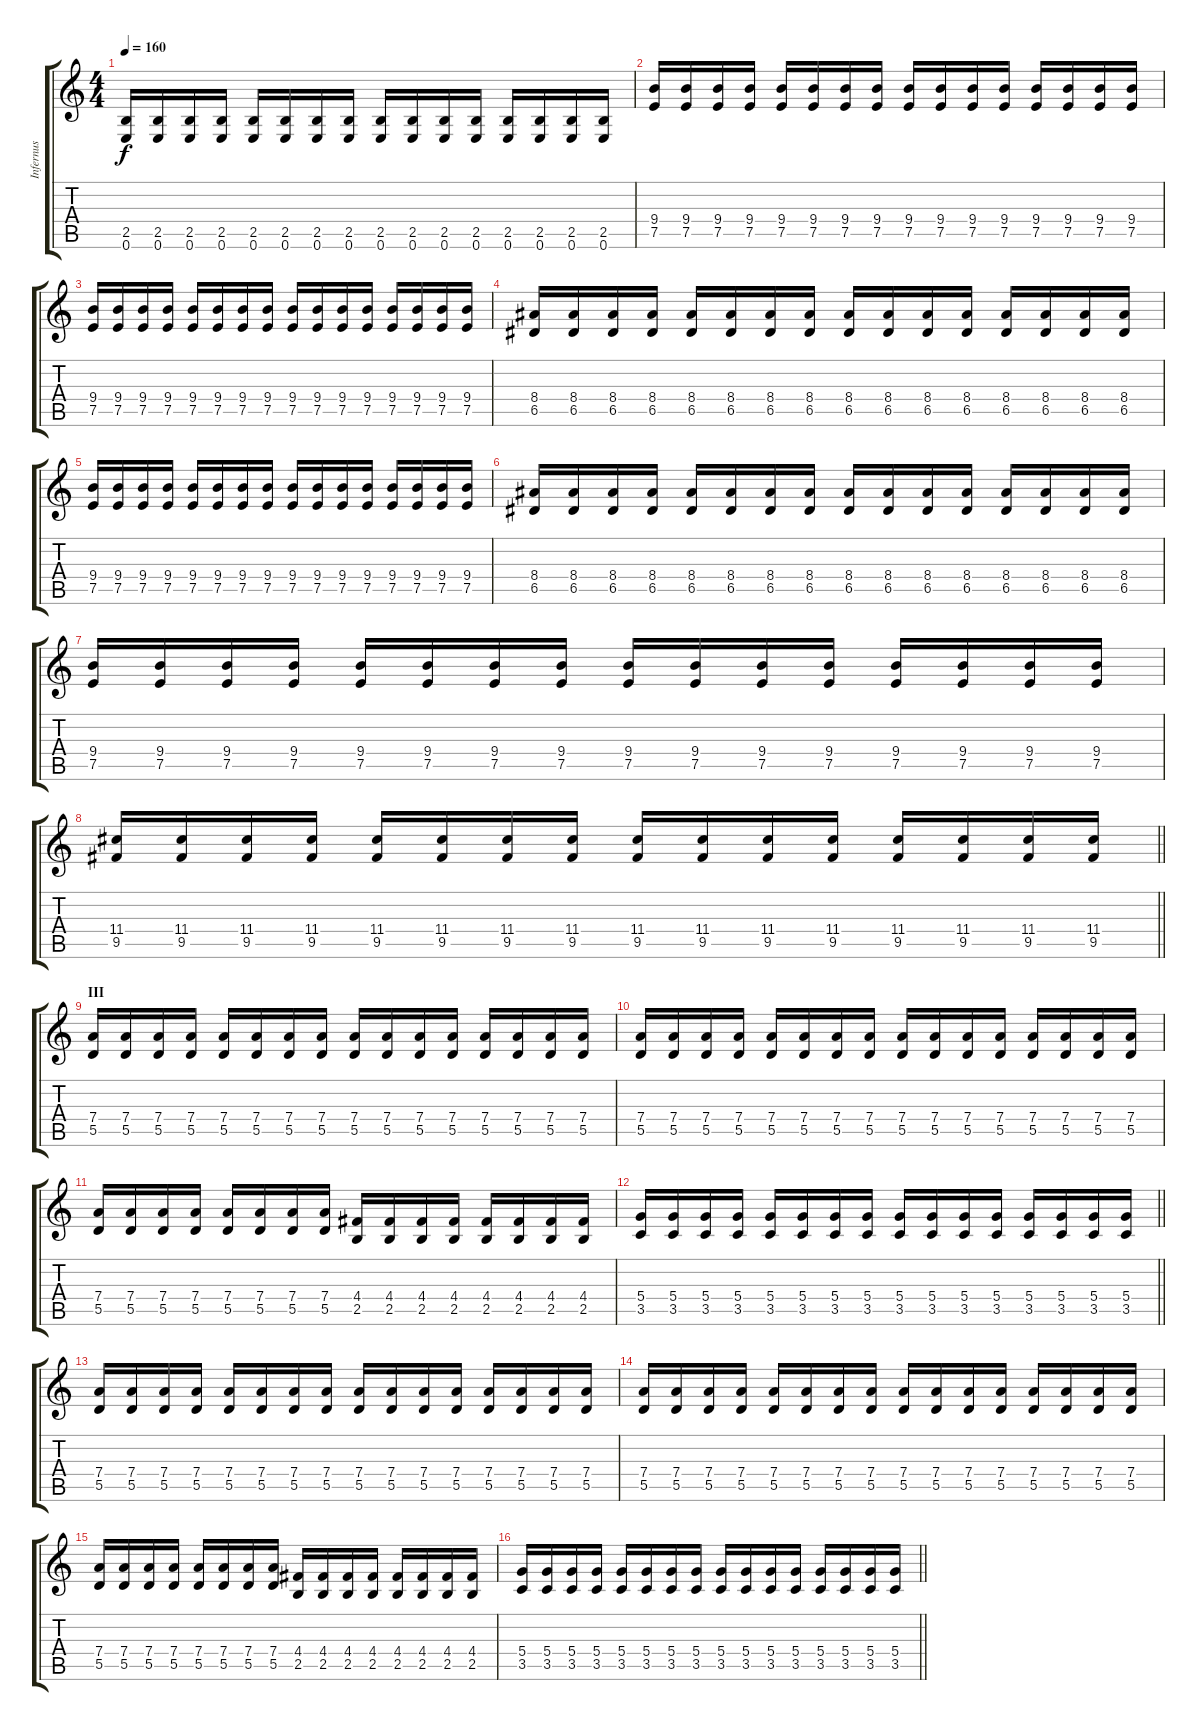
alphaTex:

\track ("Infernus" "Infernus") {instrument distortionguitar}
\staff {score tabs}
\tuning (E4 B3 G3 D3 A2 E2) {hide}
\ts (4 4)
\tempo 160
\clef g2
\ks c
(2.5 0.6).16{dy f} (2.5 0.6).16 (2.5 0.6).16 (2.5 0.6).16 (2.5 0.6).16 (2.5 0.6).16 (2.5 0.6).16 (2.5 0.6).16 (2.5 0.6).16 (2.5 0.6).16 (2.5 0.6).16 (2.5 0.6).16 (2.5 0.6).16 (2.5 0.6).16 (2.5 0.6).16 (2.5 0.6).16 |
(9.4 7.5).16 (9.4 7.5).16 (9.4 7.5).16 (9.4 7.5).16 (9.4 7.5).16 (9.4 7.5).16 (9.4 7.5).16 (9.4 7.5).16 (9.4 7.5).16 (9.4 7.5).16 (9.4 7.5).16 (9.4 7.5).16 (9.4 7.5).16 (9.4 7.5).16 (9.4 7.5).16 (9.4 7.5).16 |
(9.4 7.5).16 (9.4 7.5).16 (9.4 7.5).16 (9.4 7.5).16 (9.4 7.5).16 (9.4 7.5).16 (9.4 7.5).16 (9.4 7.5).16 (9.4 7.5).16 (9.4 7.5).16 (9.4 7.5).16 (9.4 7.5).16 (9.4 7.5).16 (9.4 7.5).16 (9.4 7.5).16 (9.4 7.5).16 |
(8.4 6.5).16 (8.4 6.5).16 (8.4 6.5).16 (8.4 6.5).16 (8.4 6.5).16 (8.4 6.5).16 (8.4 6.5).16 (8.4 6.5).16 (8.4 6.5).16 (8.4 6.5).16 (8.4 6.5).16 (8.4 6.5).16 (8.4 6.5).16 (8.4 6.5).16 (8.4 6.5).16 (8.4 6.5).16 |
(9.4 7.5).16 (9.4 7.5).16 (9.4 7.5).16 (9.4 7.5).16 (9.4 7.5).16 (9.4 7.5).16 (9.4 7.5).16 (9.4 7.5).16 (9.4 7.5).16 (9.4 7.5).16 (9.4 7.5).16 (9.4 7.5).16 (9.4 7.5).16 (9.4 7.5).16 (9.4 7.5).16 (9.4 7.5).16 |
(8.4 6.5).16 (8.4 6.5).16 (8.4 6.5).16 (8.4 6.5).16 (8.4 6.5).16 (8.4 6.5).16 (8.4 6.5).16 (8.4 6.5).16 (8.4 6.5).16 (8.4 6.5).16 (8.4 6.5).16 (8.4 6.5).16 (8.4 6.5).16 (8.4 6.5).16 (8.4 6.5).16 (8.4 6.5).16 |
(9.4 7.5).16 (9.4 7.5).16 (9.4 7.5).16 (9.4 7.5).16 (9.4 7.5).16 (9.4 7.5).16 (9.4 7.5).16 (9.4 7.5).16 (9.4 7.5).16 (9.4 7.5).16 (9.4 7.5).16 (9.4 7.5).16 (9.4 7.5).16 (9.4 7.5).16 (9.4 7.5).16 (9.4 7.5).16 |
\barLineRight lightlight
(11.4 9.5).16 (11.4 9.5).16 (11.4 9.5).16 (11.4 9.5).16 (11.4 9.5).16 (11.4 9.5).16 (11.4 9.5).16 (11.4 9.5).16 (11.4 9.5).16 (11.4 9.5).16 (11.4 9.5).16 (11.4 9.5).16 (11.4 9.5).16 (11.4 9.5).16 (11.4 9.5).16 (11.4 9.5).16 |
\section ("" "III")
(7.4 5.5).16 (7.4 5.5).16 (7.4 5.5).16 (7.4 5.5).16 (7.4 5.5).16 (7.4 5.5).16 (7.4 5.5).16 (7.4 5.5).16 (7.4 5.5).16 (7.4 5.5).16 (7.4 5.5).16 (7.4 5.5).16 (7.4 5.5).16 (7.4 5.5).16 (7.4 5.5).16 (7.4 5.5).16 |
(7.4 5.5).16 (7.4 5.5).16 (7.4 5.5).16 (7.4 5.5).16 (7.4 5.5).16 (7.4 5.5).16 (7.4 5.5).16 (7.4 5.5).16 (7.4 5.5).16 (7.4 5.5).16 (7.4 5.5).16 (7.4 5.5).16 (7.4 5.5).16 (7.4 5.5).16 (7.4 5.5).16 (7.4 5.5).16 |
(7.4 5.5).16 (7.4 5.5).16 (7.4 5.5).16 (7.4 5.5).16 (7.4 5.5).16 (7.4 5.5).16 (7.4 5.5).16 (7.4 5.5).16 (4.4 2.5).16 (4.4 2.5).16 (4.4 2.5).16 (4.4 2.5).16 (4.4 2.5).16 (4.4 2.5).16 (4.4 2.5).16 (4.4 2.5).16 |
\barLineRight lightlight
(5.4 3.5).16 (5.4 3.5).16 (5.4 3.5).16 (5.4 3.5).16 (5.4 3.5).16 (5.4 3.5).16 (5.4 3.5).16 (5.4 3.5).16 (5.4 3.5).16 (5.4 3.5).16 (5.4 3.5).16 (5.4 3.5).16 (5.4 3.5).16 (5.4 3.5).16 (5.4 3.5).16 (5.4 3.5).16 |
(7.4 5.5).16 (7.4 5.5).16 (7.4 5.5).16 (7.4 5.5).16 (7.4 5.5).16 (7.4 5.5).16 (7.4 5.5).16 (7.4 5.5).16 (7.4 5.5).16 (7.4 5.5).16 (7.4 5.5).16 (7.4 5.5).16 (7.4 5.5).16 (7.4 5.5).16 (7.4 5.5).16 (7.4 5.5).16 |
(7.4 5.5).16 (7.4 5.5).16 (7.4 5.5).16 (7.4 5.5).16 (7.4 5.5).16 (7.4 5.5).16 (7.4 5.5).16 (7.4 5.5).16 (7.4 5.5).16 (7.4 5.5).16 (7.4 5.5).16 (7.4 5.5).16 (7.4 5.5).16 (7.4 5.5).16 (7.4 5.5).16 (7.4 5.5).16 |
(7.4 5.5).16 (7.4 5.5).16 (7.4 5.5).16 (7.4 5.5).16 (7.4 5.5).16 (7.4 5.5).16 (7.4 5.5).16 (7.4 5.5).16 (4.4 2.5).16 (4.4 2.5).16 (4.4 2.5).16 (4.4 2.5).16 (4.4 2.5).16 (4.4 2.5).16 (4.4 2.5).16 (4.4 2.5).16 |
\barLineRight lightlight
(5.4 3.5).16 (5.4 3.5).16 (5.4 3.5).16 (5.4 3.5).16 (5.4 3.5).16 (5.4 3.5).16 (5.4 3.5).16 (5.4 3.5).16 (5.4 3.5).16 (5.4 3.5).16 (5.4 3.5).16 (5.4 3.5).16 (5.4 3.5).16 (5.4 3.5).16 (5.4 3.5).16 (5.4 3.5).16
